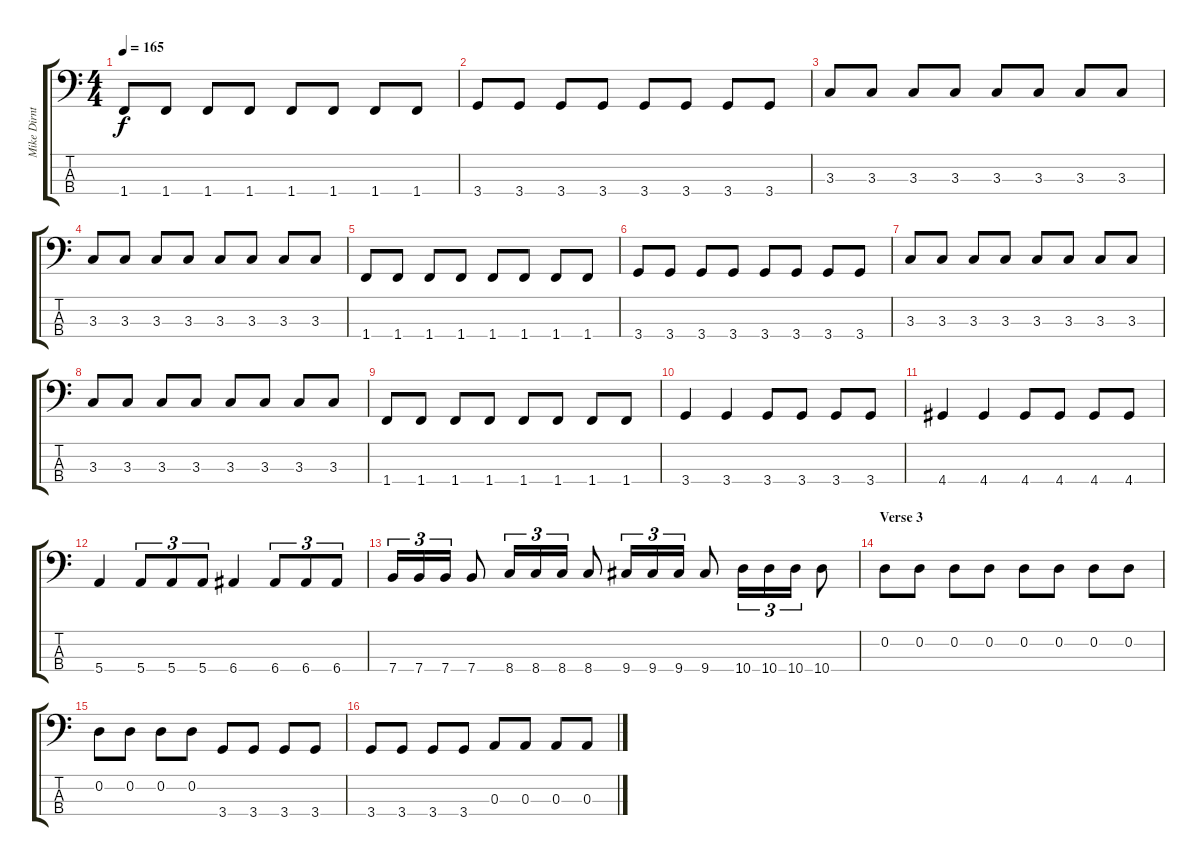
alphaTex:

\track ("Mike Dirnt (Bass)" "Mike Dirnt") {instrument electricbassfinger}
\staff {score tabs}
\tuning (G2 D2 A1 E1) {hide}
\ts (4 4)
\tempo 165
\clef f4
\ks c
1.4.8{dy f} 1.4.8 1.4.8 1.4.8 1.4.8 1.4.8 1.4.8 1.4.8 |
3.4.8 3.4.8 3.4.8 3.4.8 3.4.8 3.4.8 3.4.8 3.4.8 |
3.3.8 3.3.8 3.3.8 3.3.8 3.3.8 3.3.8 3.3.8 3.3.8 |
3.3.8 3.3.8 3.3.8 3.3.8 3.3.8 3.3.8 3.3.8 3.3.8 |
1.4.8 1.4.8 1.4.8 1.4.8 1.4.8 1.4.8 1.4.8 1.4.8 |
3.4.8 3.4.8 3.4.8 3.4.8 3.4.8 3.4.8 3.4.8 3.4.8 |
3.3.8 3.3.8 3.3.8 3.3.8 3.3.8 3.3.8 3.3.8 3.3.8 |
3.3.8 3.3.8 3.3.8 3.3.8 3.3.8 3.3.8 3.3.8 3.3.8 |
1.4.8 1.4.8 1.4.8 1.4.8 1.4.8 1.4.8 1.4.8 1.4.8 |
3.4.4 3.4.4 3.4.8 3.4.8 3.4.8 3.4.8 |
4.4.4 4.4.4 4.4.8 4.4.8 4.4.8 4.4.8 |
5.4.4 5.4.8{tu (3 2)} 5.4.8{tu (3 2)} 5.4.8{tu (3 2)} 6.4.4 6.4.8{tu (3 2)} 6.4.8{tu (3 2)} 6.4.8{tu (3 2)} |
7.4.16{tu (3 2)} 7.4.16{tu (3 2)} 7.4.16{tu (3 2)} 7.4.8 8.4.16{tu (3 2)} 8.4.16{tu (3 2)} 8.4.16{tu (3 2)} 8.4.8 9.4.16{tu (3 2)} 9.4.16{tu (3 2)} 9.4.16{tu (3 2)} 9.4.8 10.4.16{tu (3 2)} 10.4.16{tu (3 2)} 10.4.16{tu (3 2)} 10.4.8 |
\section ("" "Verse 3")
0.2.8 0.2.8 0.2.8 0.2.8 0.2.8 0.2.8 0.2.8 0.2.8 |
0.2.8 0.2.8 0.2.8 0.2.8 3.4.8 3.4.8 3.4.8 3.4.8 |
3.4.8 3.4.8 3.4.8 3.4.8 0.3.8 0.3.8 0.3.8 0.3.8
